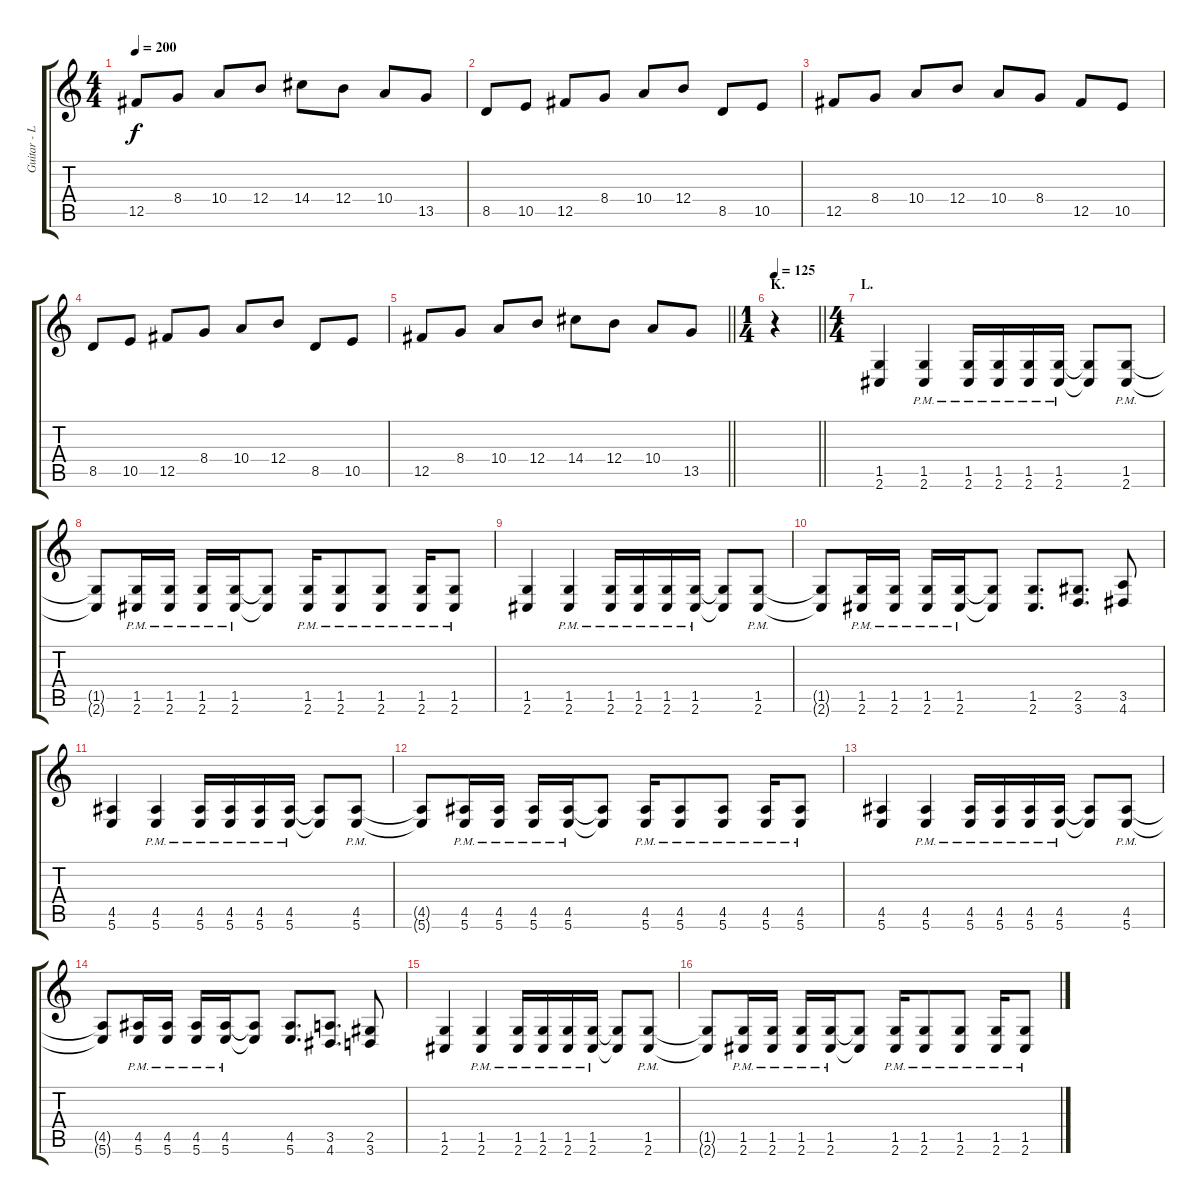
\track ("Guitar - Left" "Guitar - L") {instrument distortionguitar}
\staff {score tabs}
\tuning (Db4 Ab3 E3 B2 Gb2 B1) {hide}
\ts (4 4)
\tempo 200
\clef g2
\ks c
12.5.8{dy f} 8.4.8 10.4.8 12.4.8 14.4.8 12.4.8 10.4.8 13.5.8 |
8.5.8 10.5.8 12.5.8 8.4.8 10.4.8 12.4.8 8.5.8 10.5.8 |
12.5.8 8.4.8 10.4.8 12.4.8 10.4.8 8.4.8 12.5.8 10.5.8 |
8.5.8 10.5.8 12.5.8 8.4.8 10.4.8 12.4.8 8.5.8 10.5.8 |
\barLineRight lightlight
12.5.8 8.4.8 10.4.8 12.4.8 14.4.8 12.4.8 10.4.8 13.5.8 |
\ts (1 4)
\section ("" "K.")
\tempo 125
\barLineRight lightlight
r.4 |
\ts (4 4)
\section ("" "L.")
(1.5 2.6).4 (1.5{pm} 2.6{pm}).4 (1.5{pm} 2.6{pm}).16 (1.5{pm} 2.6{pm}).16 (1.5{pm} 2.6{pm}).16 (1.5{pm} 2.6{pm}).16 (1.5{t} 2.6{t}).8 (1.5{pm} 2.6{pm}).8 |
(1.5{t} 2.6{t}).8 (1.5{pm} 2.6{pm}).16 (1.5{pm} 2.6{pm}).16 (1.5{pm} 2.6{pm}).16 (1.5{pm} 2.6{pm}).16 (1.5{t} 2.6{t}).8 (1.5{pm} 2.6{pm}).16 (1.5{pm} 2.6{pm}).8 (1.5{pm} 2.6{pm}).8 (1.5{pm} 2.6{pm}).16 (1.5{pm} 2.6{pm}).8 |
(1.5 2.6).4 (1.5{pm} 2.6{pm}).4 (1.5{pm} 2.6{pm}).16 (1.5{pm} 2.6{pm}).16 (1.5{pm} 2.6{pm}).16 (1.5{pm} 2.6{pm}).16 (1.5{t} 2.6{t}).8 (1.5{pm} 2.6{pm}).8 |
(1.5{t} 2.6{t}).8 (1.5{pm} 2.6{pm}).16 (1.5{pm} 2.6{pm}).16 (1.5{pm} 2.6{pm}).16 (1.5{pm} 2.6{pm}).16 (1.5{t} 2.6{t}).8 (1.5 2.6).8{d} (2.5 3.6).8{d} (3.5 4.6).8 |
(4.5 5.6).4 (4.5{pm} 5.6{pm}).4 (4.5{pm} 5.6{pm}).16 (4.5{pm} 5.6{pm}).16 (4.5{pm} 5.6{pm}).16 (4.5{pm} 5.6{pm}).16 (4.5{t} 5.6{t}).8 (4.5{pm} 5.6{pm}).8 |
(4.5{t} 5.6{t}).8 (4.5{pm} 5.6{pm}).16 (4.5{pm} 5.6{pm}).16 (4.5{pm} 5.6{pm}).16 (4.5{pm} 5.6{pm}).16 (4.5{t} 5.6{t}).8 (4.5{pm} 5.6{pm}).16 (4.5{pm} 5.6{pm}).8 (4.5{pm} 5.6{pm}).8 (4.5{pm} 5.6{pm}).16 (4.5{pm} 5.6{pm}).8 |
(4.5 5.6).4 (4.5{pm} 5.6{pm}).4 (4.5{pm} 5.6{pm}).16 (4.5{pm} 5.6{pm}).16 (4.5{pm} 5.6{pm}).16 (4.5{pm} 5.6{pm}).16 (4.5{t} 5.6{t}).8 (4.5{pm} 5.6{pm}).8 |
(4.5{t} 5.6{t}).8 (4.5{pm} 5.6{pm}).16 (4.5{pm} 5.6{pm}).16 (4.5{pm} 5.6{pm}).16 (4.5{pm} 5.6{pm}).16 (4.5{t} 5.6{t}).8 (4.5 5.6).8{d} (3.5 4.6).8{d} (2.5 3.6).8 |
(1.5 2.6).4 (1.5{pm} 2.6{pm}).4 (1.5{pm} 2.6{pm}).16 (1.5{pm} 2.6{pm}).16 (1.5{pm} 2.6{pm}).16 (1.5{pm} 2.6{pm}).16 (1.5{t} 2.6{t}).8 (1.5{pm} 2.6{pm}).8 |
(1.5{t} 2.6{t}).8 (1.5{pm} 2.6{pm}).16 (1.5{pm} 2.6{pm}).16 (1.5{pm} 2.6{pm}).16 (1.5{pm} 2.6{pm}).16 (1.5{t} 2.6{t}).8 (1.5{pm} 2.6{pm}).16 (1.5{pm} 2.6{pm}).8 (1.5{pm} 2.6{pm}).8 (1.5{pm} 2.6{pm}).16 (1.5{pm} 2.6{pm}).8
